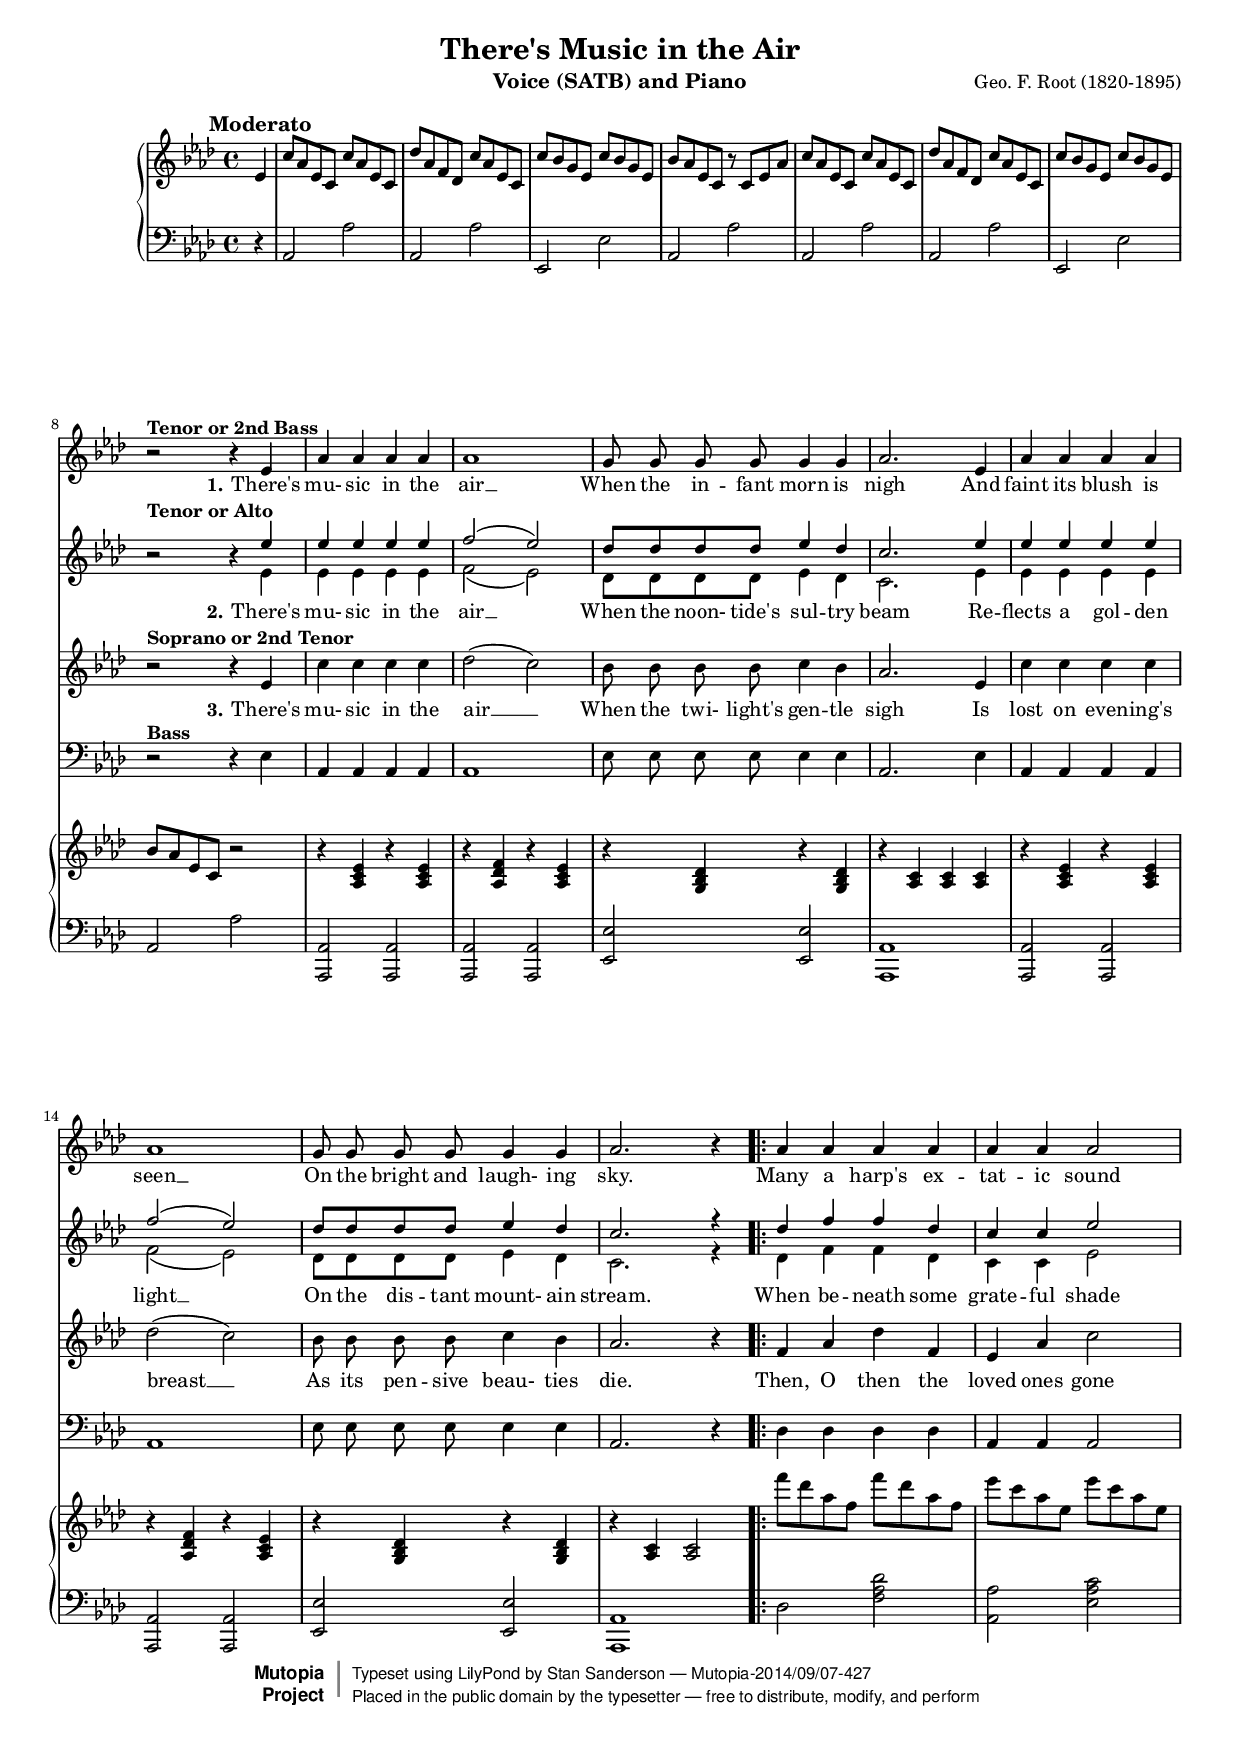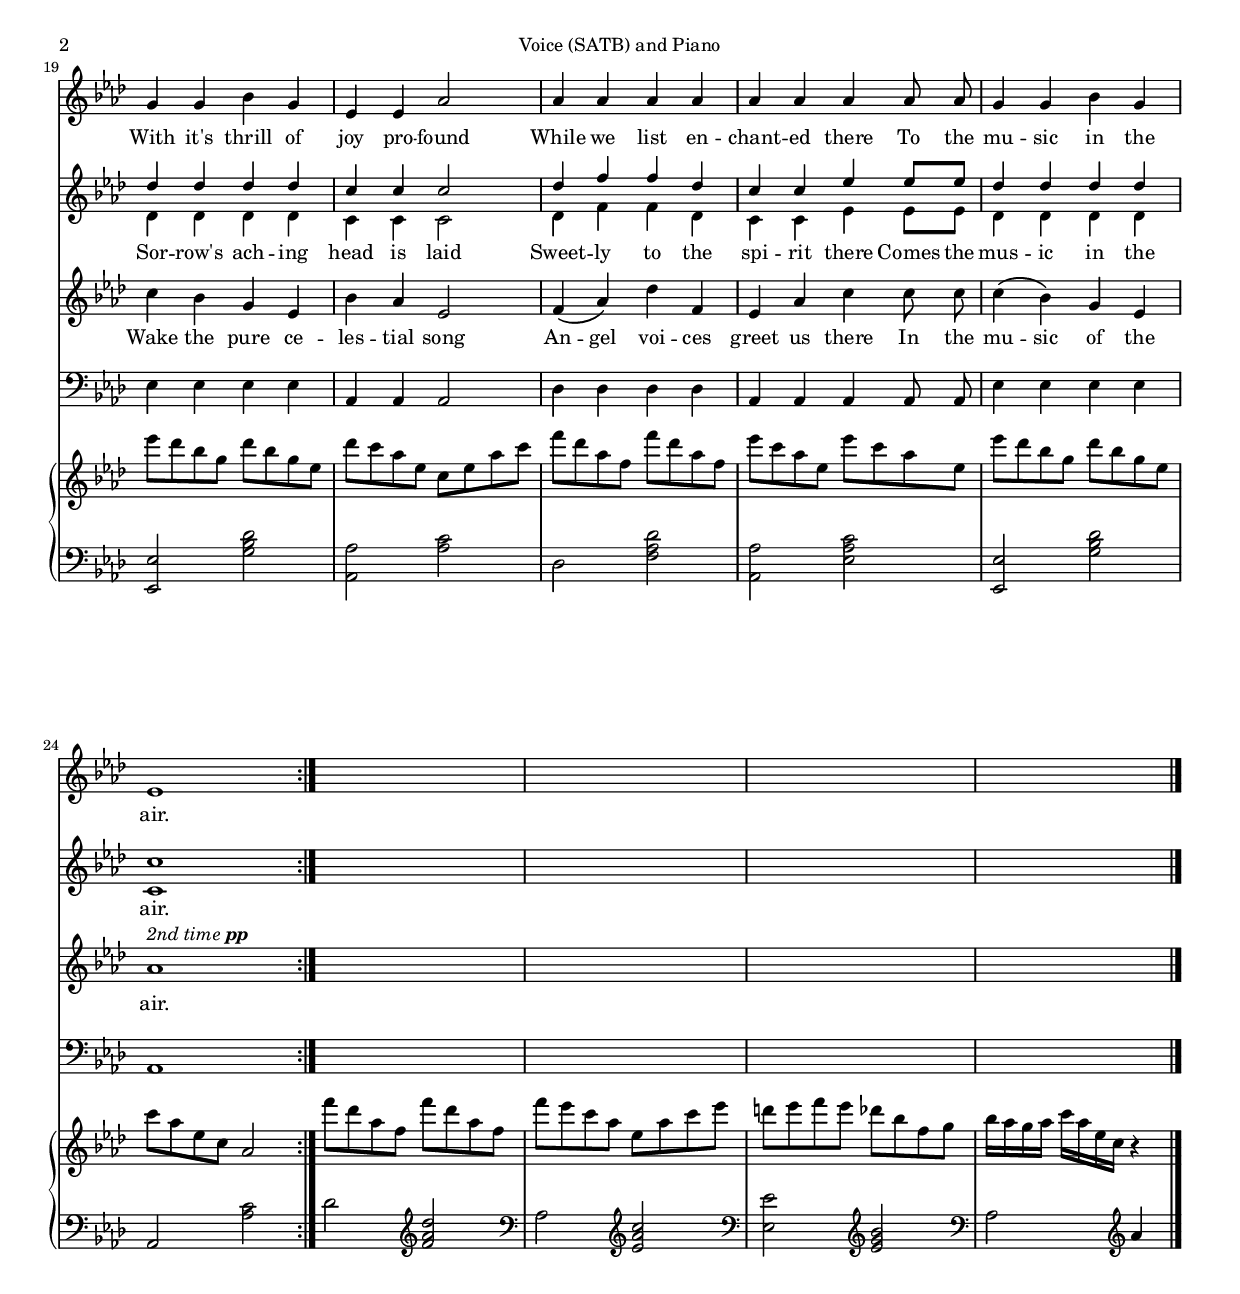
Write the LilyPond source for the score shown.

\include "english.ly"
\version "2.18.2"
#(set-global-staff-size 16)

\header {
  title = "There's Music in the Air"
  composer = "Geo. F. Root (1820-1895)"
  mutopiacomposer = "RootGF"
  instrument = "Voice (SATB) and Piano"
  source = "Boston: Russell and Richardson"
  date = "1857"
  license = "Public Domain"
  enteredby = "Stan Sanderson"
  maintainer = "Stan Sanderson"
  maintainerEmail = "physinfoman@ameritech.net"
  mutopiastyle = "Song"

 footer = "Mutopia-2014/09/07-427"
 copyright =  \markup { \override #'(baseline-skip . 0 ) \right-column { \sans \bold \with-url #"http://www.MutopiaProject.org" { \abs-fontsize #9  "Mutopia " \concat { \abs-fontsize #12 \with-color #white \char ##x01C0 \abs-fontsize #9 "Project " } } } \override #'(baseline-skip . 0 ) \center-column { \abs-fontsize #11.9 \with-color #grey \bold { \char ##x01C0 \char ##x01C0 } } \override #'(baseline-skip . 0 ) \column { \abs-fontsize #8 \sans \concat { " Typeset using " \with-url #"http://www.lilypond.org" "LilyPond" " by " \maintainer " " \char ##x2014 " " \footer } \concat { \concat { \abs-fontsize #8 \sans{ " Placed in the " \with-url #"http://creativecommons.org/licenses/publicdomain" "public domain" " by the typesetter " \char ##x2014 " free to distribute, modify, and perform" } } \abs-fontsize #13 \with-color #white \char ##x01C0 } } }
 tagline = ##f
}

\paper {
  % add space between composer/opus markup and first staff
  markup-system-spacing #'padding = #3
  % add a little space between composer and opus
  markup-markup-spacing #'padding = #1.2
  top-margin = 7\mm
  bottom-margin = 6\mm
}

%% Spelling curiosities not corrected!

TenBBass =  \relative c' {
	\key af\major \time 4/4 \partial 4
	s4 s1*7 r2^\markup {\bold "Tenor or 2nd Bass"} r4
	ef4 af af af af af1
	g8 g g g g4 g af2. ef4 af af af af af1
	g8 g g g g4 g af2. r4
	af4 af af af af af af2
	g4 g bf g ef ef af2 af4 af af af af af af af8 af
	g4 g bf g ef1
	s1*3 s2 s4

}

TenAlto =  \relative c' {
	\key af\major \time 4/4 \partial 4
	s4 s1*7 r2^\markup {\bold "Tenor or Alto"} r4
	<<{ef'4 ef ef ef ef f2( ef)}\\{ef,4 ef ef ef ef f2( ef)}>>
	<<{df'8 df df df ef4 df c2. ef4 ef ef ef ef f2( ef)}\\
		{df,8 df df df ef4 df c2. ef4 ef ef ef ef f2( ef)}>>
	<<{df'8 df df df ef4 df c2. r4}\\{df,8 df df df ef4 df c2. r4}>>
	<<{df'4 f f df c c ef2}\\{df,4 f f df c c ef2}>>
	<<{df'4 df df df c c c2 df4 f f df c c ef ef8 ef}\\
		{df,4 df df df c c c2 df4 f f df c c ef ef8 ef}>>
	<<{df'4 df df df c1}\\{df,4 df df df c1}>>
		s1*3 s2 s4
}

Bass =  \relative c {
	\key af\major \time 4/4 \partial 4 \clef bass
	s4 s1*7 r2^\markup {\bold "Bass"} r4
	ef4 af, af af af af1
	ef'8 ef ef ef ef4 ef af,2. ef'4 af, af af af af1
	ef'8 ef ef ef ef4 ef af,2. r4 df4 df df df af af af2
	ef'4 ef ef ef af, af af2 df4 df df df af af af af8 af
	ef'4 ef ef ef af,1
	s1*3 s2 s4
}

SopTenB =  \relative c' {
	\key af\major \time 4/4 \partial 4
	s4 s1*7 r2^\markup {\bold "Soprano or 2nd Tenor"} r4
	ef | c' c c c | df2( c) | bf8 bf bf bf c4 bf | af2. ef4 |
	c'4 c c c | df2( c) | bf8 bf bf bf c4 bf |
	af2. r4 | \repeat volta 2 { f4 af df f, | ef af c2 |
	c4 bf g ef | bf' af ef2 | f4\( af\) df f, |
	ef4 af c c8 c | c4\( bf\) g ef | af1^\markup { \italic {"2nd time" \bold  pp} }}
	s1*3 s2 s4
}

textA = \lyricmode { \set stanza = "1."
	There's mu- sic in the air __ When the in -- fant morn is nigh
	And faint its blush is seen __ On the bright and laugh- ing sky.
	Many a harp's ex -- tat -- ic sound With it's thrill of joy pro -- found
	While we list en -- chant -- ed there To the mu -- sic in the air.
}

textB = \lyricmode { \set stanza = "2."
	There's mu- sic in the air __ When the noon- tide's sul -- try beam
	Re -- flects a gol -- den light __ On the dis -- tant mount- ain stream.
	When be -- neath some grate -- ful shade Sor -- row's ach -- ing head is laid
	Sweet -- ly to the spi -- rit there Comes the mus -- ic in the air.
}

textC = \lyricmode { \set stanza = "3."
	There's mu- sic in the air __ When the twi- light's gen -- tle sigh
	Is lost on even -- ing's breast __ As its pen -- sive beau- ties die.
	Then, O then the loved ones gone Wake the pure ce -- les -- tial song
	An -- gel voi -- ces greet us there In the mu -- sic of the air.
}

upper = \relative c' {
	\key af\major \time 4/4 \partial 4
  ef4^\markup \translate #(cons -5.5 +0) {\bold \large "Moderato" } c'8 af ef c c' af ef c |
   df' af f df c' af ef c | c' bf g ef c' bf g ef |
  bf' af ef c r c ef af | c af ef c c' af ef c | df'af f df c' af ef c |
  c' bf g ef c' bf g ef | \break
   bf' af ef c r2 | r4 <af c ef> r <af c ef> |
  r4 <af df f> r <af c ef> | r <g bf df> r <g bf df> | r <af c> <af c> <af c> |
  r4 <af c ef> r <af c ef> | r <af df f> r <af c ef> | r <g bf df> r <g bf df> |
  r4 <af c> <af c>2 | f'''8 df af f f' df af f | ef' c af ef ef' c af ef |
  ef'8 df bf g df' bf g ef | df' c af ef c ef af c | f df af f f' df af f |
  ef'8 c af ef ef' c af ef | ef' df bf g df' bf g ef | c' af ef c af2 |
  f''8 df af f f' df af f | f' ef c af ef af c ef | d ef f ef df bf f g |
  bf16 af g af c af ef c r4 \bar "|."

}

lower = \relative c {
	\key af\major \time 4/4 \partial 4
  r4  af2 af' | af, af' | ef, ef' | af, af' |
  af, af' | af, af' | ef, ef' | af, af' | <af,, af'>  <af af'> |
  <af af'> <af af'> | <ef' ef'> <ef ef'> | <af, af'>1 |
  <af af'>2 <af af'> | <af af'> <af af'> | <ef' ef'> <ef ef'> |
  <af, af'>1| df'2 <f af df> | <af, af'> <ef' af c> |
  <ef, ef'>2 <g' bf df> | <af, af'> <af' c> | df, <f af df> |
  <af, af'> <ef' af c> | <ef, ef'> <g' bf df> | af, <af' c> |
  df2 \clef treble <f af df> \clef bass af, \clef treble <ef' af c> \clef bass <ef, ef'>
  \clef treble <ef' g bf> \clef bass af, \clef treble af'4
}

\score {
	<<
		\context Voice = melA {
			\autoBeamOff
			\TenBBass
     	 	}
		\lyricsto melA \new Lyrics \textA

		\context Voice = melB {
			\autoBeamOff
			\TenAlto
     	 }
		\lyricsto melA \new Lyrics \textB

		\context Voice = melC {
	  		\autoBeamOff
	  		\SopTenB
      	}
		\lyricsto melC \new Lyrics \textC

		\context Voice = melD {
	  		\autoBeamOff
	  		\Bass
      	}


      \context PianoStaff <<
	  \context Staff = "upper" \upper
	  \context Staff = "lower" <<
	      \clef bass
	      \lower
	  >>
      >>
  >>
  \layout {
      \context {
        \Staff \RemoveEmptyStaves
        \override VerticalAxisGroup.remove-first = ##t
      }
  }

  \midi {
    \tempo 4 = 120
    }


}
